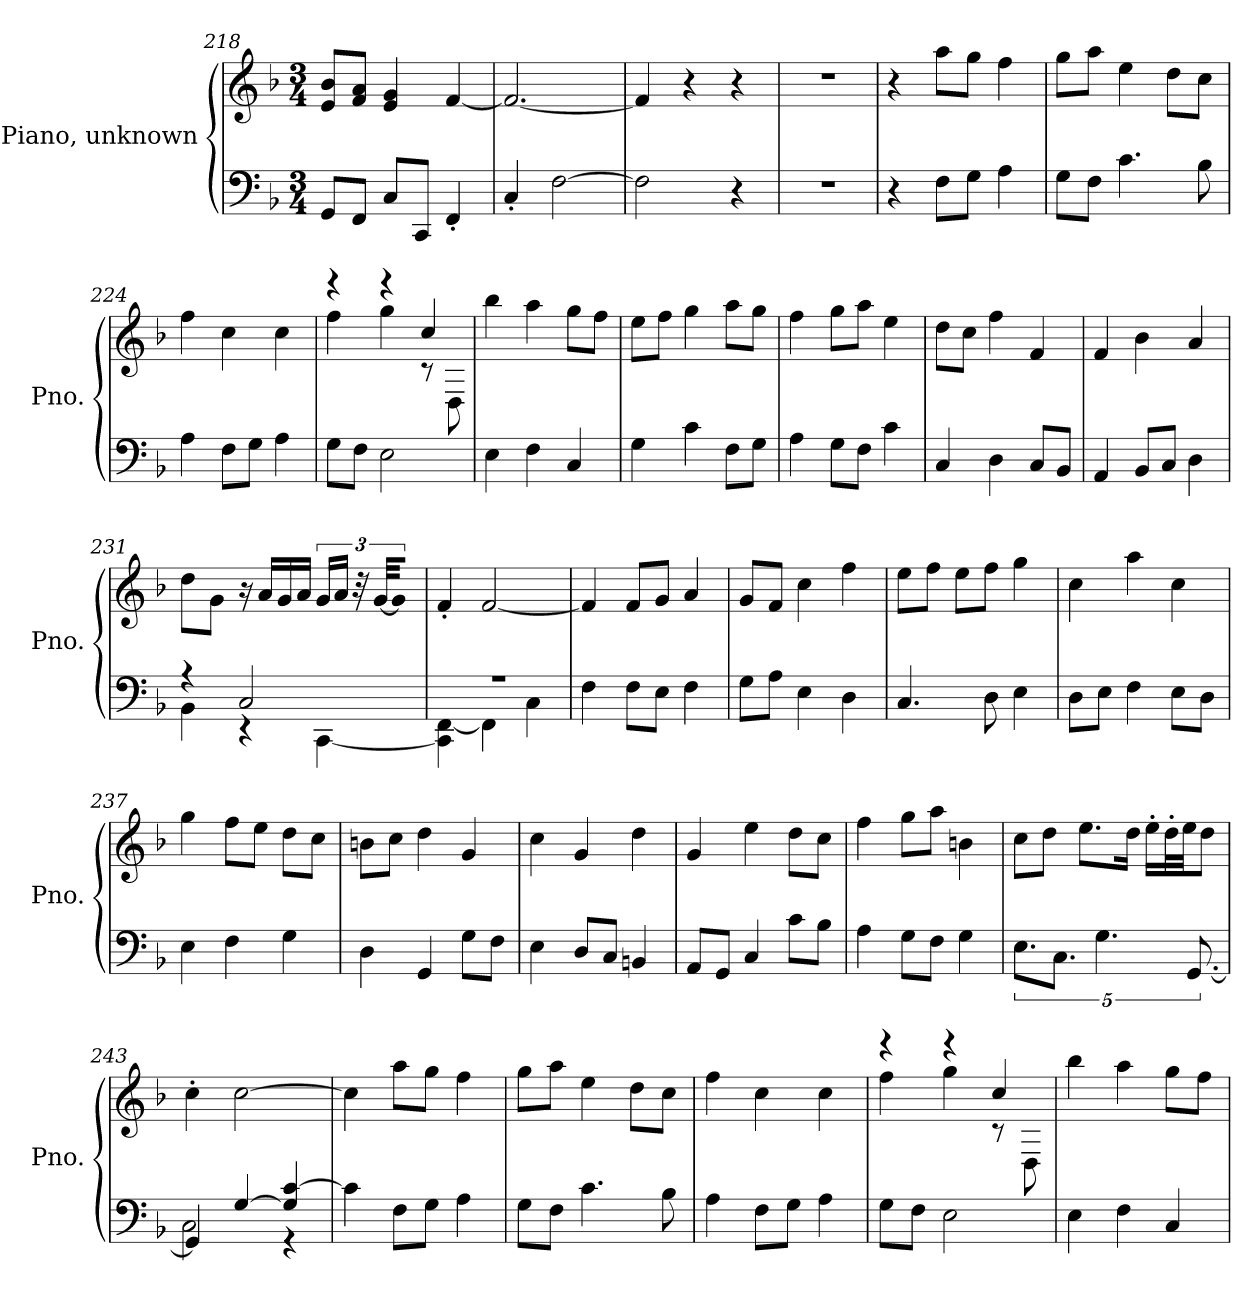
**kern	**kern
*part1	*part1
*staff2	*staff1
*I"Piano, unknown	*
*I'Pno.	*
*clefF4	*clefG2
*k[b-]	*k[b-]
*M3/4	*M3/4
=218	=218
8GG/L	8e/ 8b-/L
8FF/J	8f/ 8a/J
8C/L	4e/ 4g/
8CC/J	.
4FF'/	[4f/
=219	=219
4C'/	2.f/_
[2F\	.
=220	=220
2F\]	4f/]
.	4r
4r	4r
=221	=221
2.r	2.r
=222	=222
4r	4r
8F\L	8aa\L
8G\J	8gg\J
4A\	4ff\
=223	=223
8G\L	8gg\L
8F\J	8aa\J
4.c\	4ee\
.	8dd\L
8B-\	8cc\J
!!LO:PB:g=z
=224	=224
4A\	4ff\
8F\L	4cc\
8G\J	.
4A\	4cc\
=225	=225
*	*^
8G\L	4r	4ff\
8F\J	.	.
2E\	4r	4gg\
.	4cc/	8r
.	.	8D\
*	*v	*v
=226	=226
4E\	4bb-\
4F\	4aa\
4C/	8gg\L
.	8ff\J
=227	=227
4G\	8ee\L
.	8ff\J
4c\	4gg\
8F\L	8aa\L
8G\J	8gg\J
=228	=228
4A\	4ff\
8G\L	8gg\L
8F\J	8aa\J
4c\	4ee\
=229	=229
4C/	8dd\L
.	8cc\J
4D\	4ff\
8C/L	4f/
8BB-/J	.
=230	=230
4AA/	4f/
8BB-/L	4b-\
8C/J	.
4D\	4a/
!!LO:LB:g=z
=231	=231
*^	*
4r	4BB-\	8dd\L
.	.	8g\J
2C/	4r	16r
.	.	16a/LL
.	.	16g/
.	.	16a/JJ
.	[4CC\	24g/LL
.	.	24a/JJ
.	.	48r
.	.	[48g/KKL
.	.	8g/J]
=232	=232	=232
2.r	4CC\] [4FF\	4f'/
.	4FF\]	[2f/
.	4C\	.
*v	*v	*
=233	=233
4F\	4f/]
8F\L	8f/L
8E\J	8g/J
4F\	4a/
=234	=234
8G\L	8g/L
8A\J	8f/J
4E\	4cc\
4D\	4ff\
=235	=235
4.C/	8ee\L
.	8ff\J
.	8ee\L
8D\	8ff\J
4E\	4gg\
=236	=236
8D\L	4cc\
8E\J	.
4F\	4aa\
8E\L	4cc\
8D\J	.
=237	=237
4E\	4gg\
4F\	8ff\L
.	8ee\J
4G\	8dd\L
.	8cc\J
!!LO:LB:g=z
=238	=238
4D\	8bn\L
.	8cc\J
4GG/	4dd\
8G\L	4g/
8F\J	.
=239	=239
4E\	4cc\
8D/L	4g/
8C/J	.
4BBn/	4dd\
=240	=240
8AA/L	4g/
8GG/J	.
4C/	4ee\
8c\L	8dd\L
8B-\J	8cc\J
=241	=241
4A\	4ff\
8G\L	8gg\L
8F\J	8aa\J
4G\	4bn\
=242	=242
10.E\L	8cc\L
.	8dd\J
10.C\J	.
.	8.ee\L
5.G\	.
.	16dd\Jk
.	16ee'\LL
.	32dd'\L
.	32ee\JJ
[10.GG/	.
.	8dd\J
=243	=243
*^	*
4GG/]	2C\	4cc'\
[4G/	.	[2cc\
4G/] [4c/	4r	.
*v	*v	*
=244	=244
4c\]	4cc\]
8F\L	8aa\L
8G\J	8gg\J
4A\	4ff\
!!LO:LB:g=z
=245	=245
8G\L	8gg\L
8F\J	8aa\J
4.c\	4ee\
.	8dd\L
8B-\	8cc\J
=246	=246
4A\	4ff\
8F\L	4cc\
8G\J	.
4A\	4cc\
=247	=247
*	*^
8G\L	4r	4ff\
8F\J	.	.
2E\	4r	4gg\
.	4cc/	8r
.	.	8D\
*	*v	*v
=248	=248
4E\	4bb-\
4F\	4aa\
4C/	8gg\L
.	8ff\J
=	=
*-	*-
